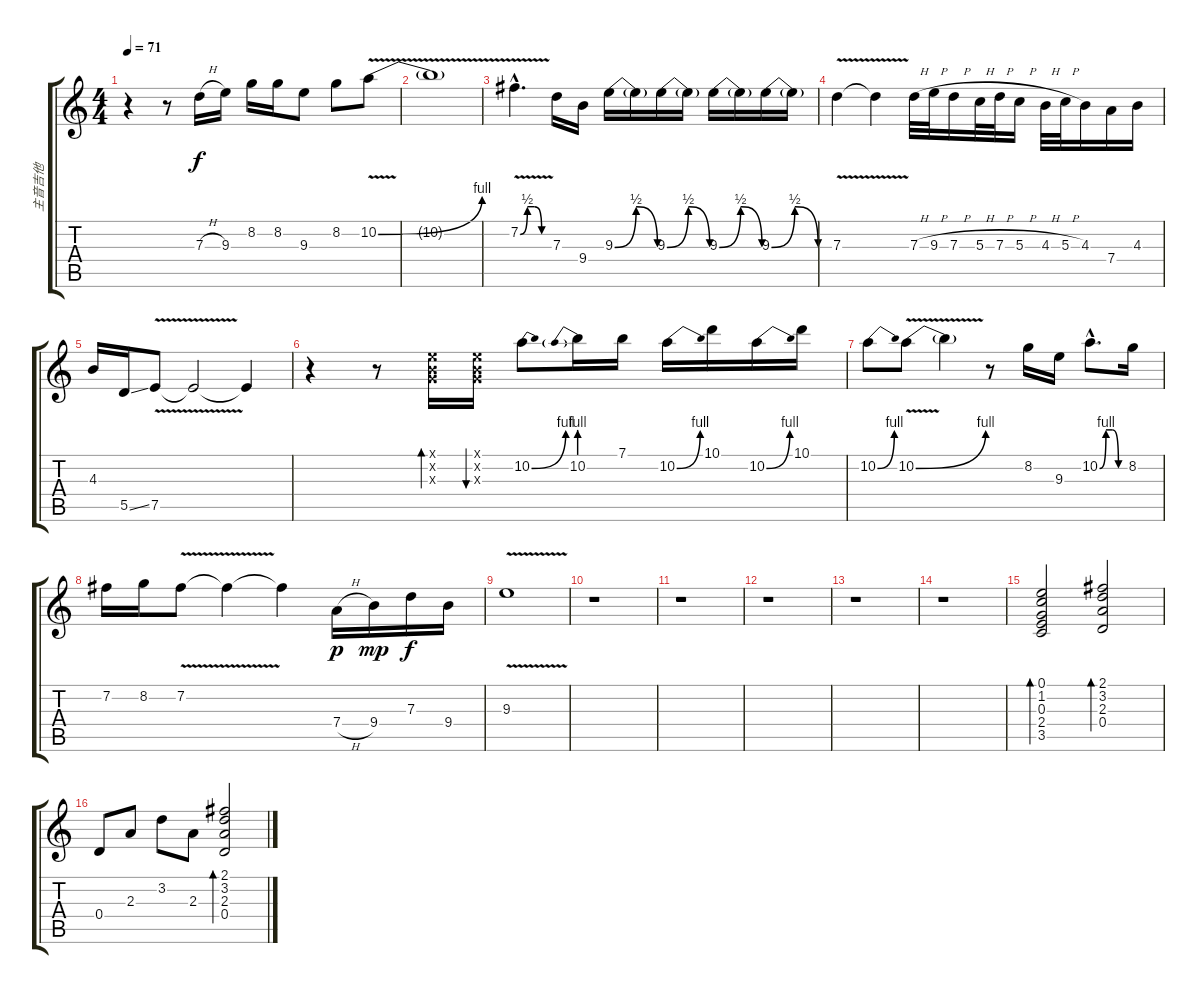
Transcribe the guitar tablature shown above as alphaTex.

\track ("主音吉他" "主音吉他") {instrument electricguitarclean}
\staff {score tabs}
\tuning (E4 B3 G3 D3 A2 E2) {hide}
\ts (4 4)
\tempo 71
\clef g2
\ks c
r.4{dy f volume 16} r.8 7.3{h}.16 9.3.16 8.2.16 8.2.16 9.3.8 8.2.8 10.2{be (bend 0 0 60 4) v}.8 |
10.2{t}.1 |
7.2{be (custom 0 0 15 2 30 2 45 0 60 0) v hac}.4{d} 7.3.16 9.4.16 9.3{be (bendrelease 0 0 30 2 30 2 60 0)}.16 9.3{t}.16 9.3{be (bendrelease 0 0 30 2 30 2 60 0)}.16 9.3{t}.16 9.3{be (bendrelease 0 0 30 2 30 2 60 0)}.16 9.3{t}.16 9.3{be (bendrelease 0 0 30 2 30 2 60 0)}.16 9.3{t}.16 |
7.3{v}.4 7.3{t}.4 7.3{h}.32 9.3{h}.32 7.3{h}.16 5.3{h}.32 7.3{h}.32 5.3{h}.16 4.3{h}.32 5.3{h}.32 4.3.16 7.4.16 4.3.16 |
4.3.16 5.5{ss}.16 7.5{v}.8 7.5{t}.2 7.5{t}.4 |
r.4 r.8 (0.1{x} 0.2{x} 0.3{x}).16{bd 60} (0.1{x} 0.2{x} 0.3{x}).16{bu 60} 10.2{be (bend 0 0 60 4)}.8 10.2{be (prebend 0 4 60 4)}.16 7.1.16 10.2{be (bend 0 0 60 4)}.16 10.1.16 10.2{be (bend 0 0 60 4)}.16 10.1.16 |
10.2{be (bend 0 0 60 4)}.8 10.2{be (bend 0 0 60 4) v}.8 10.2{t}.4 r.8 8.2.16 9.3.16 10.2{be (custom 0 0 15 4 30 4 45 0 60 0) hac}.8{d} 8.2.16 |
7.2.16 8.2.16 7.2{v}.8 7.2{t}.4 7.2{t}.4 7.4{h}.16{dy p} 9.4.16{dy mp} 7.3.16{dy f} 9.4.16 |
9.3{v}.1 |
r.1 |
r.1 |
r.1 |
r.1 |
r.1 |
(0.1 1.2 0.3 2.4 3.5).2{bd 60 volume 9} (2.1 3.2 2.3 0.4).2{bd 60} |
0.4.8 2.3.8 3.2.8 2.3.8 (2.1 3.2 2.3 0.4).2{bd 60}
